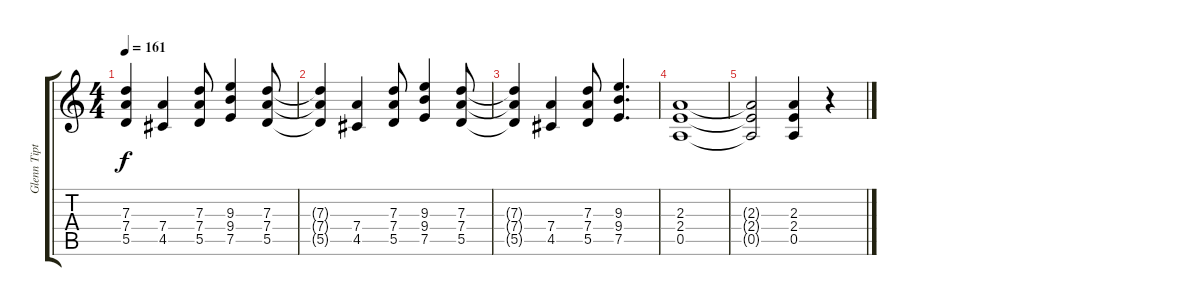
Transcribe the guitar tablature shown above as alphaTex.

\track ("Glenn Tipton" "Glenn Tipt") {instrument distortionguitar}
\staff {score tabs}
\tuning (E4 B3 G3 D3 A2 E2) {hide}
\ts (4 4)
\tempo 161
\clef g2
\ks c
(7.3{t} 7.4{t} 5.5{t}).4{dy f} (7.4 4.5).4 (7.3 7.4 5.5).8 (9.3 9.4 7.5).4 (7.3 7.4 5.5).8 |
(7.3{t} 7.4{t} 5.5{t}).4 (7.4 4.5).4 (7.3 7.4 5.5).8 (9.3 9.4 7.5).4 (7.3 7.4 5.5).8 |
(7.3{t} 7.4{t} 5.5{t}).4 (7.4 4.5).4 (7.3 7.4 5.5).8 (9.3 9.4 7.5).4{d} |
(2.3 2.4 0.5).1 |
(2.3{t} 2.4{t} 0.5{t}).2 (2.3 2.4 0.5).4 r.4
